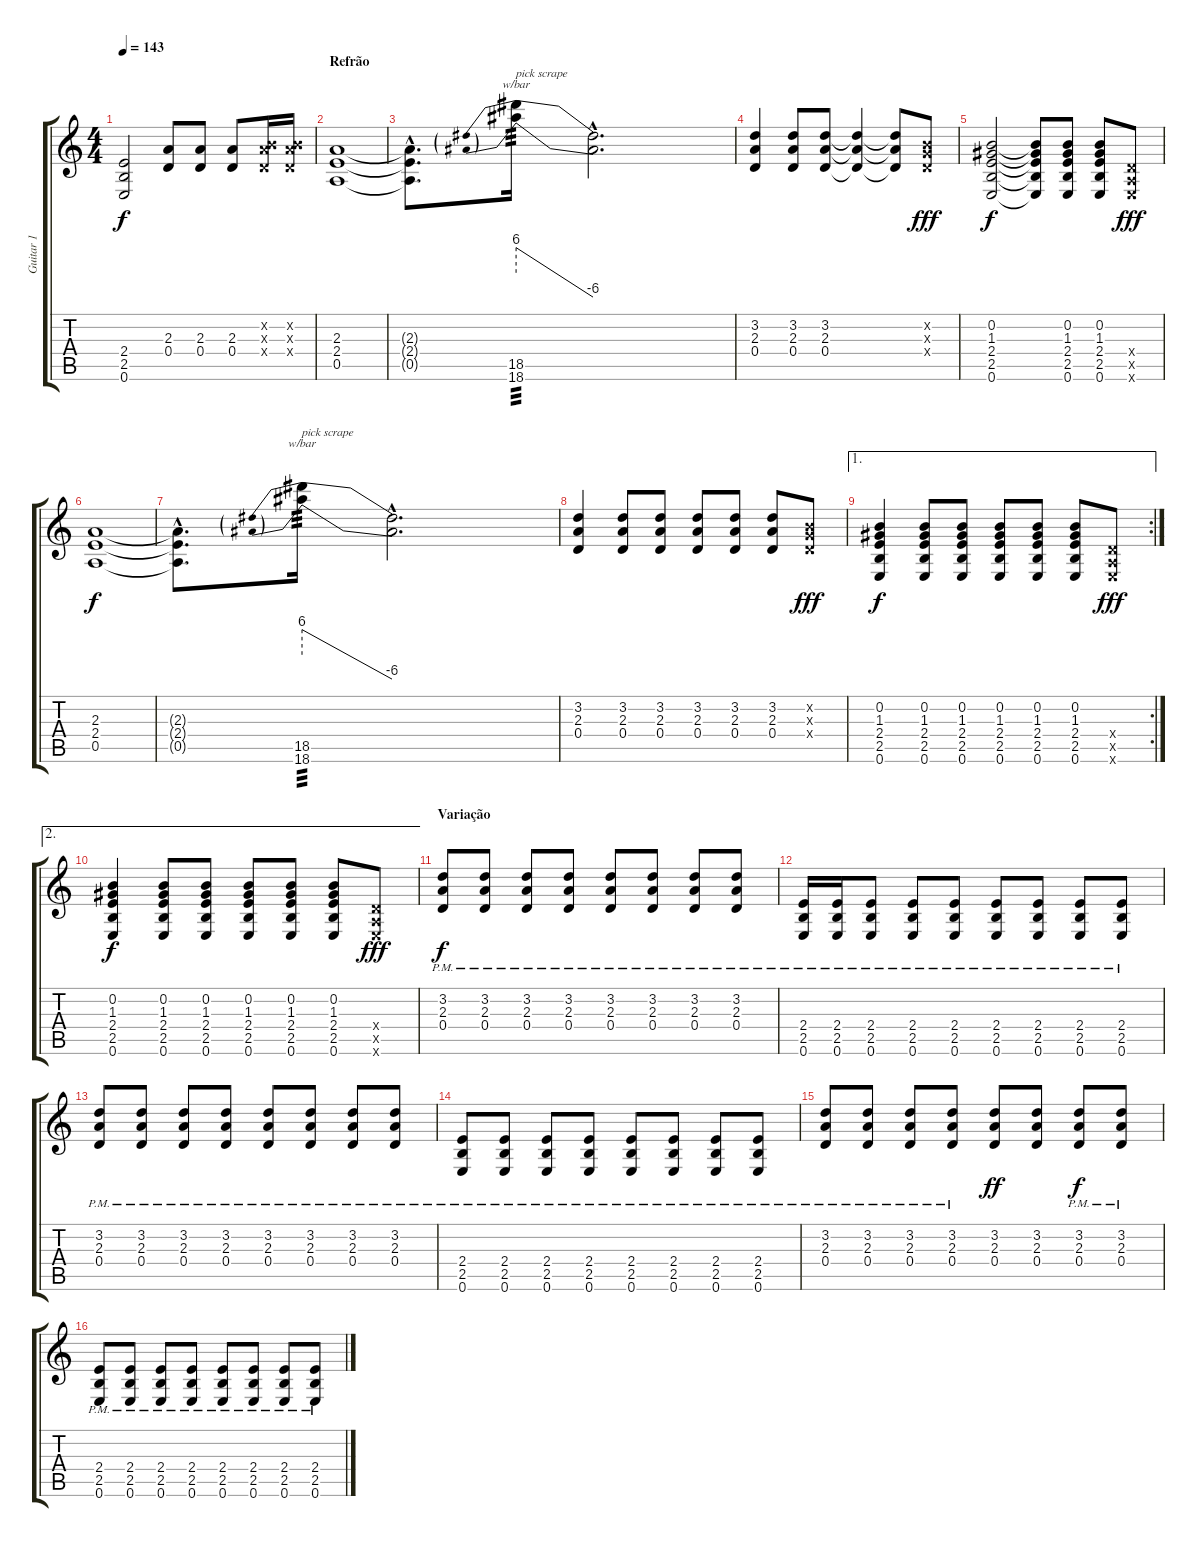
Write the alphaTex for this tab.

\track ("Guitar 1" "Guitar 1") {instrument distortionguitar}
\staff {score tabs}
\tuning (E4 B3 G3 D3 A2 E2) {hide}
\ts (4 4)
\tempo 143
\clef g2
\ks c
(2.4 2.5 0.6).2{dy f} (2.3 0.4).8 (2.3 0.4).8 (2.3 0.4).8 (0.2{x} 2.3{x} 0.4{x}).16 (0.2{x} 2.3{x} 0.4{x}).16 |
\section ("" "Refrão")
(2.3 2.4 0.5).1 |
(2.3{hac t} 2.4{hac t} 0.5{hac t}).8{d} (18.5 18.6).16{tbe (predivedive default 0 24 60 -24) txt "pick scrape" tp 3 instrument guitarharmonics} (18.5{hac t} 18.6{hac t}).2{d} |
(3.2 2.3 0.4).4{instrument distortionguitar} (3.2 2.3 0.4).8 (3.2 2.3 0.4).8 (3.2{t} 2.3{t} 0.4{t}).4 (3.2{t} 2.3{t} 0.4{t}).8 (0.2{x} 0.3{x} 0.4{x}).8{dy fff} |
(0.2 1.3 2.4 2.5 0.6).2{dy f} (0.2{t} 1.3{t} 2.4{t} 2.5{t} 0.6{t}).8 (0.2 1.3 2.4 2.5 0.6).8 (0.2 1.3 2.4 2.5 0.6).8 (0.4{x} 0.5{x} 0.6{x}).8{dy fff} |
(2.3 2.4 0.5).1{dy f} |
(2.3{hac t} 2.4{hac t} 0.5{hac t}).8{d} (18.5 18.6).16{tbe (predivedive default 0 24 60 -24) txt "pick scrape" tp 3 instrument guitarharmonics} (18.5{hac t} 18.6{hac t}).2{d} |
(3.2 2.3 0.4).4{instrument distortionguitar} (3.2 2.3 0.4).8 (3.2 2.3 0.4).8 (3.2 2.3 0.4).8 (3.2 2.3 0.4).8 (3.2 2.3 0.4).8 (0.2{x} 0.3{x} 0.4{x}).8{dy fff} |
\ae 1
\rc 2
(0.2 1.3 2.4 2.5 0.6).4{dy f} (0.2 1.3 2.4 2.5 0.6).8 (0.2 1.3 2.4 2.5 0.6).8 (0.2 1.3 2.4 2.5 0.6).8 (0.2 1.3 2.4 2.5 0.6).8 (0.2 1.3 2.4 2.5 0.6).8 (0.4{x} 0.5{x} 0.6{x}).8{dy fff} |
\ae 2
(0.2 1.3 2.4 2.5 0.6).4{dy f} (0.2 1.3 2.4 2.5 0.6).8 (0.2 1.3 2.4 2.5 0.6).8 (0.2 1.3 2.4 2.5 0.6).8 (0.2 1.3 2.4 2.5 0.6).8 (0.2 1.3 2.4 2.5 0.6).8 (0.4{x} 0.5{x} 0.6{x}).8{dy fff} |
\section ("" "Variação")
(3.2{pm} 2.3{pm} 0.4{pm}).8{dy f} (3.2{pm} 2.3{pm} 0.4{pm}).8 (3.2{pm} 2.3{pm} 0.4{pm}).8 (3.2{pm} 2.3{pm} 0.4{pm}).8 (3.2{pm} 2.3{pm} 0.4{pm}).8 (3.2{pm} 2.3{pm} 0.4{pm}).8 (3.2{pm} 2.3{pm} 0.4{pm}).8 (3.2{pm} 2.3{pm} 0.4{pm}).8 |
(2.4{pm} 2.5{pm} 0.6{pm}).16 (2.4{pm} 2.5{pm} 0.6{pm}).16 (2.4{pm} 2.5{pm} 0.6{pm}).8 (2.4{pm} 2.5{pm} 0.6{pm}).8 (2.4{pm} 2.5{pm} 0.6{pm}).8 (2.4{pm} 2.5{pm} 0.6{pm}).8 (2.4{pm} 2.5{pm} 0.6{pm}).8 (2.4{pm} 2.5{pm} 0.6{pm}).8 (2.4{pm} 2.5{pm} 0.6{pm}).8 |
(3.2{pm} 2.3{pm} 0.4{pm}).8 (3.2{pm} 2.3{pm} 0.4{pm}).8 (3.2{pm} 2.3{pm} 0.4{pm}).8 (3.2{pm} 2.3{pm} 0.4{pm}).8 (3.2{pm} 2.3{pm} 0.4{pm}).8 (3.2{pm} 2.3{pm} 0.4{pm}).8 (3.2{pm} 2.3{pm} 0.4{pm}).8 (3.2{pm} 2.3{pm} 0.4{pm}).8 |
(2.4{pm} 2.5{pm} 0.6{pm}).8 (2.4{pm} 2.5{pm} 0.6{pm}).8 (2.4{pm} 2.5{pm} 0.6{pm}).8 (2.4{pm} 2.5{pm} 0.6{pm}).8 (2.4{pm} 2.5{pm} 0.6{pm}).8 (2.4{pm} 2.5{pm} 0.6{pm}).8 (2.4{pm} 2.5{pm} 0.6{pm}).8 (2.4{pm} 2.5{pm} 0.6{pm}).8 |
(3.2{pm} 2.3{pm} 0.4{pm}).8 (3.2{pm} 2.3{pm} 0.4{pm}).8 (3.2{pm} 2.3{pm} 0.4{pm}).8 (3.2{pm} 2.3{pm} 0.4{pm}).8 (3.2 2.3 0.4).8{dy ff} (3.2 2.3 0.4).8 (3.2{pm} 2.3{pm} 0.4{pm}).8{dy f} (3.2{pm} 2.3{pm} 0.4{pm}).8 |
(2.4{pm} 2.5{pm} 0.6{pm}).8 (2.4{pm} 2.5{pm} 0.6{pm}).8 (2.4{pm} 2.5{pm} 0.6{pm}).8 (2.4{pm} 2.5{pm} 0.6{pm}).8 (2.4{pm} 2.5{pm} 0.6{pm}).8 (2.4{pm} 2.5{pm} 0.6{pm}).8 (2.4{pm} 2.5{pm} 0.6{pm}).8 (2.4{pm} 2.5{pm} 0.6{pm}).8
